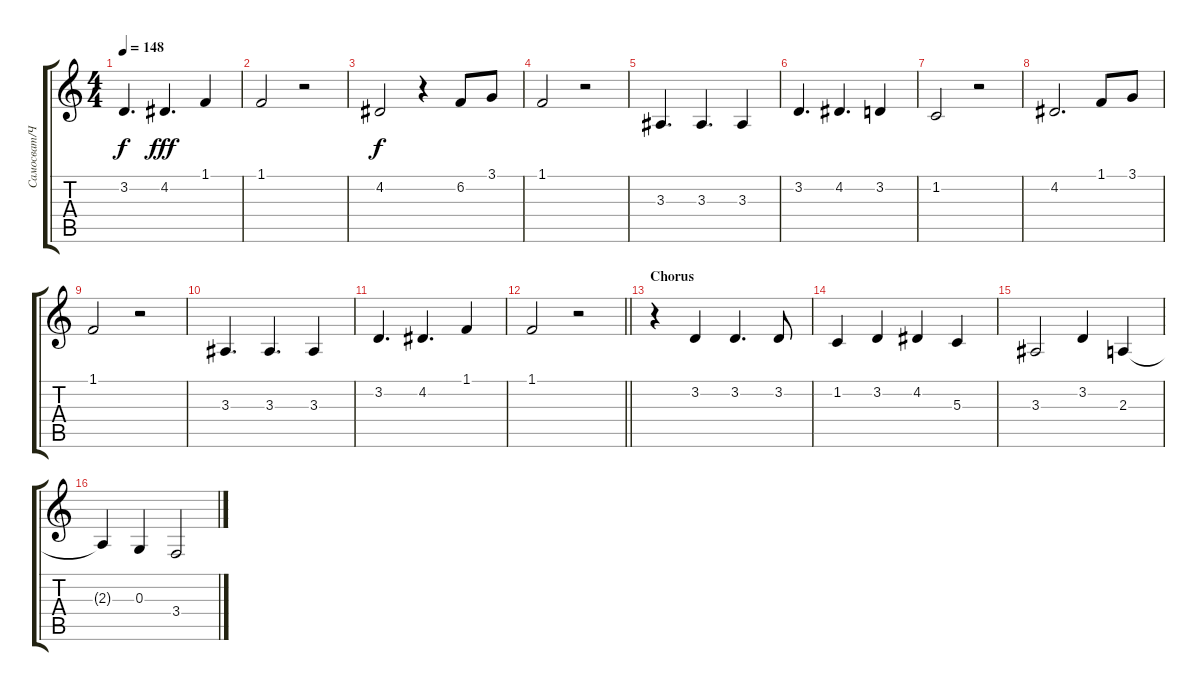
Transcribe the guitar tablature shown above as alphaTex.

\track ("Самосват/Чеботарёва" "Самосват/Ч") {instrument flute}
\staff {score tabs}
\tuning (E4 B3 G3 D3 A2 E2) {hide}
\ts (4 4)
\tempo 148
\clef g2
\ks c
3.2.4{d dy f} 4.2.4{d dy fff} 1.1.4 |
1.1.2 r.2 |
4.2.2{dy f instrument flute} r.4 6.2.8 3.1.8 |
1.1.2 r.2 |
3.3.4{d} 3.3.4{d} 3.3.4 |
3.2.4{d} 4.2.4{d} 3.2.4 |
1.2.2 r.2 |
4.2.2{d} 1.1.8 3.1.8 |
1.1.2 r.2 |
3.3.4{d} 3.3.4{d} 3.3.4 |
3.2.4{d} 4.2.4{d} 1.1.4 |
\barLineRight lightlight
1.1.2 r.2 |
\section ("" "Chorus")
r.4 3.2.4 3.2.4{d} 3.2.8 |
1.2.4 3.2.4 4.2.4 5.3.4 |
3.3.2 3.2.4 2.3.4 |
2.3{t}.4 0.3.4 3.4.2
